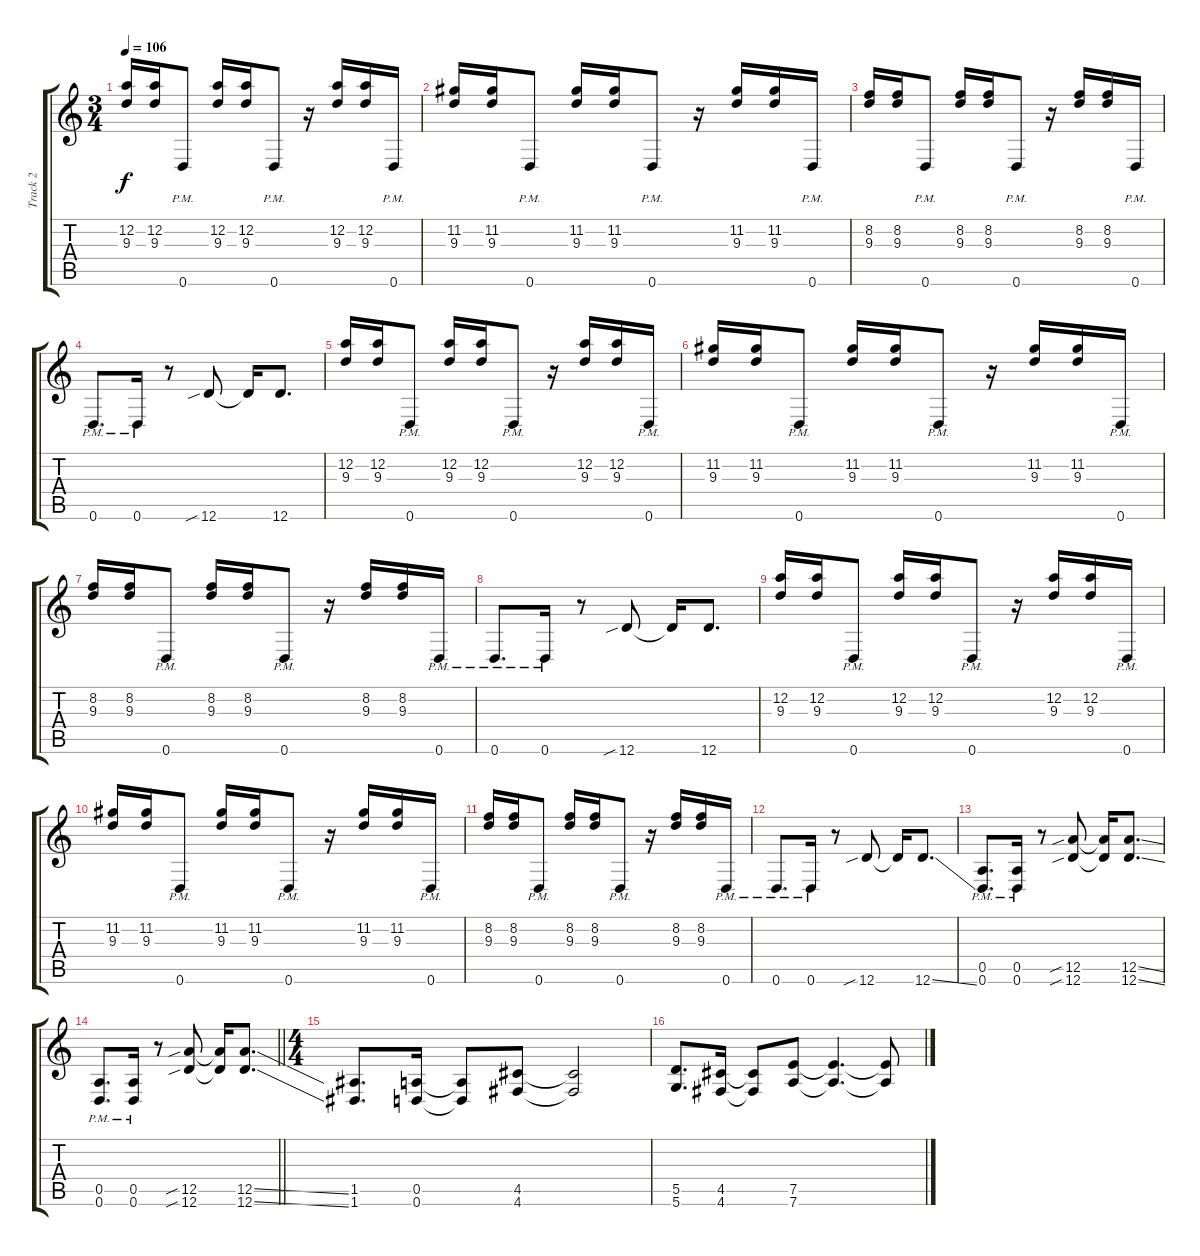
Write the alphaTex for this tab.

\track ("Track 2" "Track 2") {instrument distortionguitar}
\staff {score tabs}
\tuning (E4 A3 F3 D3 A2 D2) {hide}
\ts (3 4)
\tempo 106
\clef g2
\ks c
(12.2 9.3).16{dy f} (12.2 9.3).16 0.6{pm}.8 (12.2 9.3).16 (12.2 9.3).16 0.6{pm}.8 r.16 (12.2 9.3).16 (12.2 9.3).16 0.6{pm}.16 |
(11.2 9.3).16 (11.2 9.3).16 0.6{pm}.8 (11.2 9.3).16 (11.2 9.3).16 0.6{pm}.8 r.16 (11.2 9.3).16 (11.2 9.3).16 0.6{pm}.16 |
(8.2 9.3).16 (8.2 9.3).16 0.6{pm}.8 (8.2 9.3).16 (8.2 9.3).16 0.6{pm}.8 r.16 (8.2 9.3).16 (8.2 9.3).16 0.6{pm}.16 |
0.6{pm}.8{d} 0.6{pm}.16 r.8 12.6{sib}.8 12.6{t}.16 12.6.8{d} |
(12.2 9.3).16 (12.2 9.3).16 0.6{pm}.8 (12.2 9.3).16 (12.2 9.3).16 0.6{pm}.8 r.16 (12.2 9.3).16 (12.2 9.3).16 0.6{pm}.16 |
(11.2 9.3).16 (11.2 9.3).16 0.6{pm}.8 (11.2 9.3).16 (11.2 9.3).16 0.6{pm}.8 r.16 (11.2 9.3).16 (11.2 9.3).16 0.6{pm}.16 |
(8.2 9.3).16 (8.2 9.3).16 0.6{pm}.8 (8.2 9.3).16 (8.2 9.3).16 0.6{pm}.8 r.16 (8.2 9.3).16 (8.2 9.3).16 0.6{pm}.16 |
0.6{pm}.8{d} 0.6{pm}.16 r.8 12.6{sib}.8 12.6{t}.16 12.6.8{d} |
(12.2 9.3).16 (12.2 9.3).16 0.6{pm}.8 (12.2 9.3).16 (12.2 9.3).16 0.6{pm}.8 r.16 (12.2 9.3).16 (12.2 9.3).16 0.6{pm}.16 |
(11.2 9.3).16 (11.2 9.3).16 0.6{pm}.8 (11.2 9.3).16 (11.2 9.3).16 0.6{pm}.8 r.16 (11.2 9.3).16 (11.2 9.3).16 0.6{pm}.16 |
(8.2 9.3).16 (8.2 9.3).16 0.6{pm}.8 (8.2 9.3).16 (8.2 9.3).16 0.6{pm}.8 r.16 (8.2 9.3).16 (8.2 9.3).16 0.6{pm}.16 |
0.6{pm}.8{d} 0.6{pm}.16 r.8 12.6{sib}.8 12.6{t}.16 12.6{ss}.8{d} |
(0.5{pm} 0.6{pm}).8{d} (0.5{pm} 0.6{pm}).16 r.8 (12.5{sib} 12.6{sib}).8 (12.5{t} 12.6{t}).16 (12.5{ss} 12.6{ss}).8{d} |
\barLineRight lightlight
(0.5{pm} 0.6{pm}).8{d} (0.5{pm} 0.6{pm}).16 r.8 (12.5{sib} 12.6{sib}).8 (12.5{t} 12.6{t}).16 (12.5{ss} 12.6{ss}).8{d} |
\ts (4 4)
\section ("" "")
(1.5 1.6).8{d} (0.5 0.6).16 (0.5{t} 0.6{t}).8 (4.5 4.6).8 (4.5{t} 4.6{t}).2 |
(5.5 5.6).8{d} (4.5 4.6).16 (4.5{t} 4.6{t}).8 (7.5 7.6).8 (7.5{t} 7.6{t}).4{d} (7.5{ss t} 7.6{ss t}).8
